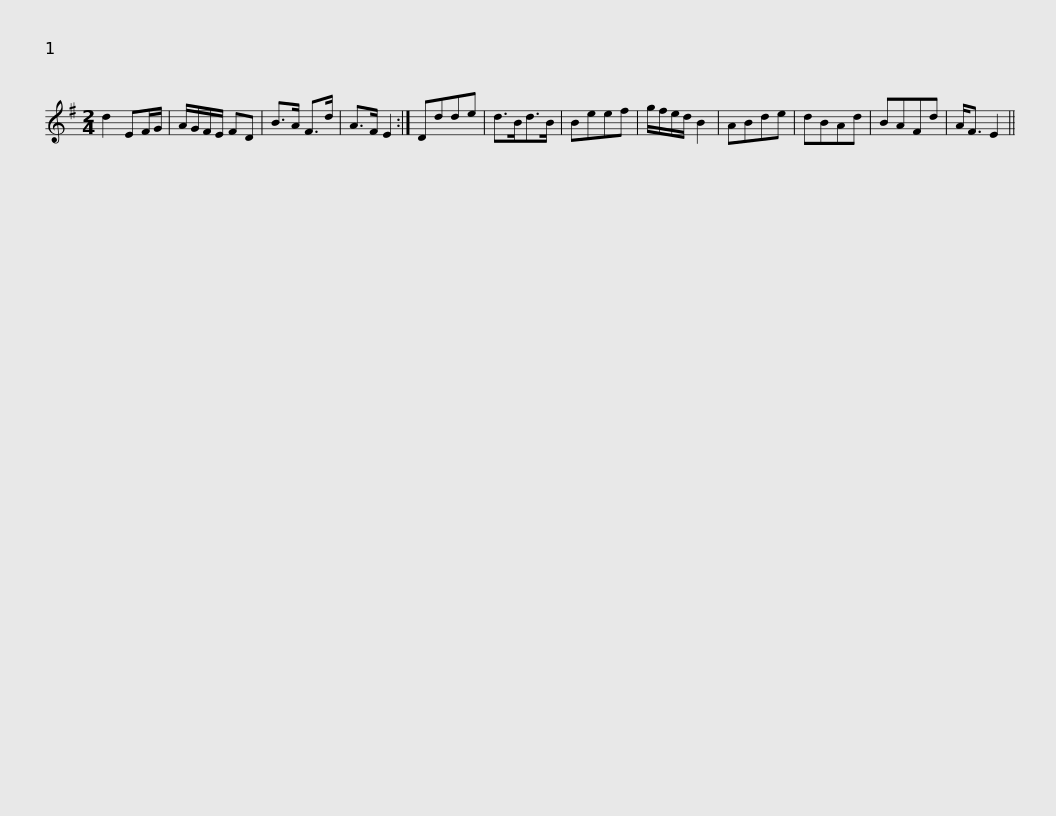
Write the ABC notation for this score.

X:1
L:1/8
M:2/4
I:linebreak $
K:Emin
V:1 treble
V:1
 d2 EF/G/ | A/G/F/E/ FD | B>A F>d | A>F E2 :| Ddde | %5
 d>Bd>B | Beef | g/f/e/d/ B2 | ABde | dBAd |$ %10
 BAFd | A<F E2 || %12
